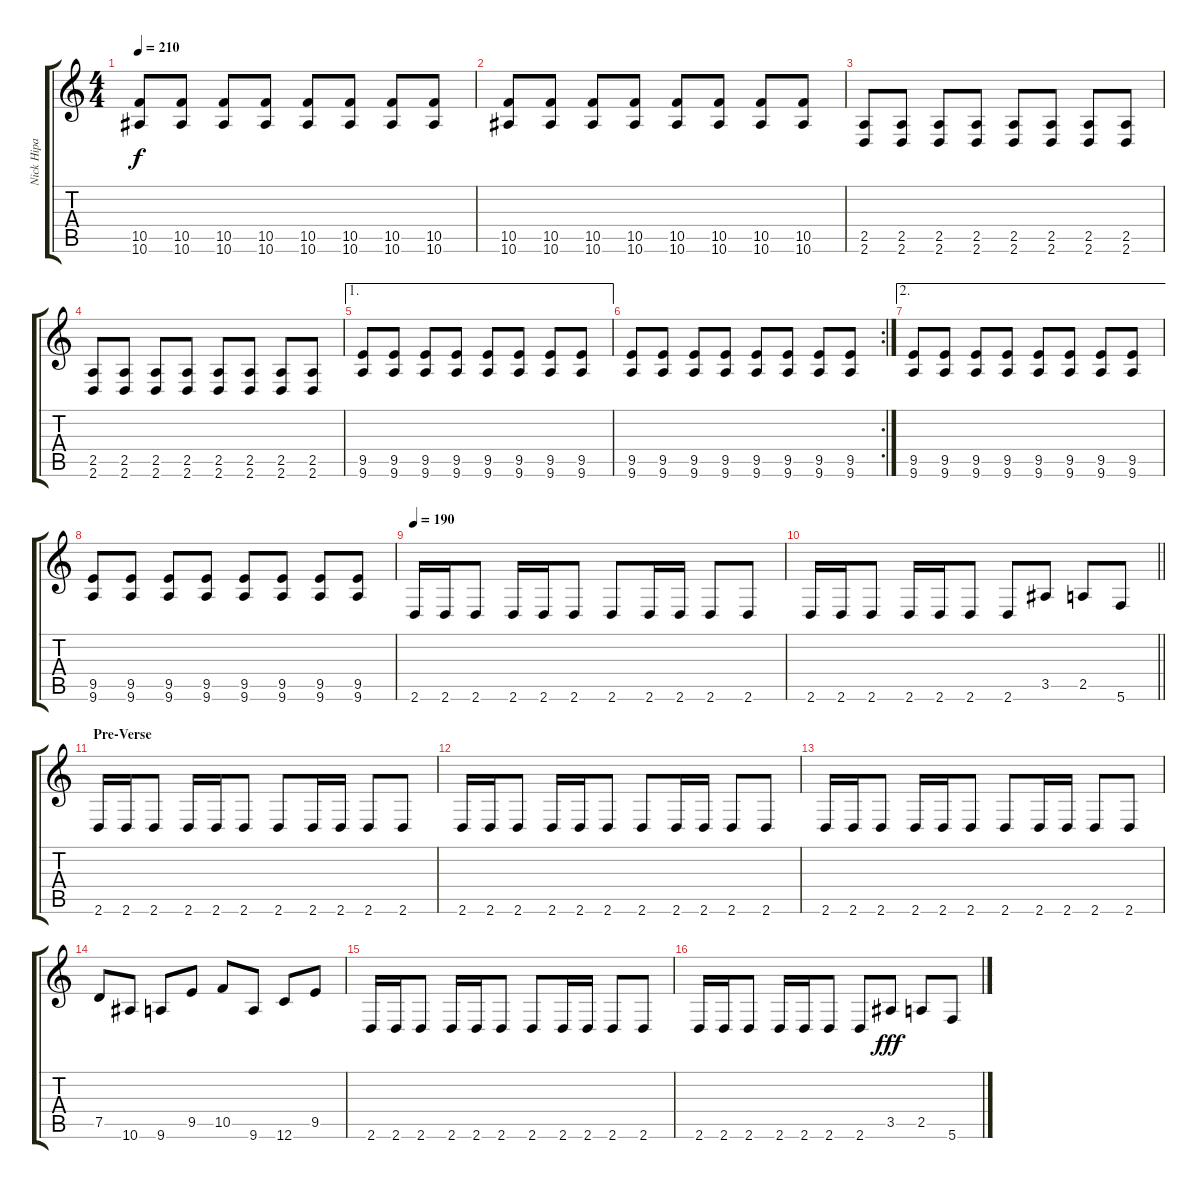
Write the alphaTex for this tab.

\track ("Nick Hipa" "Nick Hipa") {instrument distortionguitar}
\staff {score tabs}
\tuning (D4 A3 F3 C3 G2 C2) {hide}
\ts (4 4)
\tempo 210
\clef g2
\ks c
(10.5 10.6).8{dy f} (10.5 10.6).8 (10.5 10.6).8 (10.5 10.6).8 (10.5 10.6).8 (10.5 10.6).8 (10.5 10.6).8 (10.5 10.6).8 |
(10.5 10.6).8 (10.5 10.6).8 (10.5 10.6).8 (10.5 10.6).8 (10.5 10.6).8 (10.5 10.6).8 (10.5 10.6).8 (10.5 10.6).8 |
(2.5 2.6).8 (2.5 2.6).8 (2.5 2.6).8 (2.5 2.6).8 (2.5 2.6).8 (2.5 2.6).8 (2.5 2.6).8 (2.5 2.6).8 |
(2.5 2.6).8 (2.5 2.6).8 (2.5 2.6).8 (2.5 2.6).8 (2.5 2.6).8 (2.5 2.6).8 (2.5 2.6).8 (2.5 2.6).8 |
\ae 1
(9.5 9.6).8 (9.5 9.6).8 (9.5 9.6).8 (9.5 9.6).8 (9.5 9.6).8 (9.5 9.6).8 (9.5 9.6).8 (9.5 9.6).8 |
\rc 2
(9.5 9.6).8 (9.5 9.6).8 (9.5 9.6).8 (9.5 9.6).8 (9.5 9.6).8 (9.5 9.6).8 (9.5 9.6).8 (9.5 9.6).8 |
\ae 2
(9.5 9.6).8 (9.5 9.6).8 (9.5 9.6).8 (9.5 9.6).8 (9.5 9.6).8 (9.5 9.6).8 (9.5 9.6).8 (9.5 9.6).8 |
(9.5 9.6).8 (9.5 9.6).8 (9.5 9.6).8 (9.5 9.6).8 (9.5 9.6).8 (9.5 9.6).8 (9.5 9.6).8 (9.5 9.6).8 |
\tempo 190
2.6.16 2.6.16 2.6.8 2.6.16 2.6.16 2.6.8 2.6.8 2.6.16 2.6.16 2.6.8 2.6.8 |
\barLineRight lightlight
2.6.16 2.6.16 2.6.8 2.6.16 2.6.16 2.6.8 2.6.8 3.5.8 2.5.8 5.6.8 |
\section ("" "Pre-Verse")
2.6.16 2.6.16 2.6.8 2.6.16 2.6.16 2.6.8 2.6.8 2.6.16 2.6.16 2.6.8 2.6.8 |
2.6.16 2.6.16 2.6.8 2.6.16 2.6.16 2.6.8 2.6.8 2.6.16 2.6.16 2.6.8 2.6.8 |
2.6.16 2.6.16 2.6.8 2.6.16 2.6.16 2.6.8 2.6.8 2.6.16 2.6.16 2.6.8 2.6.8 |
7.5.8 10.6.8 9.6.8 9.5.8 10.5.8 9.6.8 12.6.8 9.5.8 |
2.6.16 2.6.16 2.6.8 2.6.16 2.6.16 2.6.8 2.6.8 2.6.16 2.6.16 2.6.8 2.6.8 |
2.6.16 2.6.16 2.6.8 2.6.16 2.6.16 2.6.8 2.6.8 3.5.8{dy fff} 2.5.8 5.6.8
